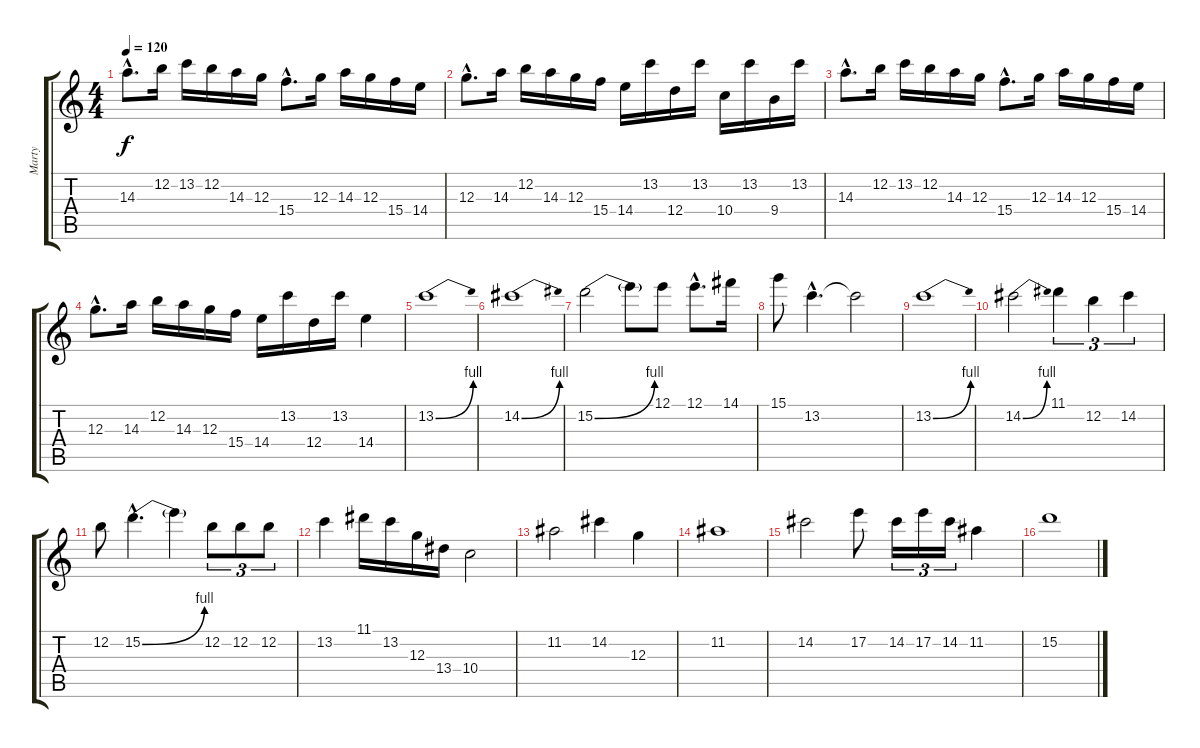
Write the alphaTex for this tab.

\track ("Marty" "Marty") {instrument distortionguitar}
\staff {score tabs}
\tuning (E4 B3 G3 D3 A2 E2) {hide}
\ts (4 4)
\tempo 120
\clef g2
\ks c
14.3{hac}.8{d dy f} 12.2.16 13.2.16 12.2.16 14.3.16 12.3.16 15.4{hac}.8{d} 12.3.16 14.3.16 12.3.16 15.4.16 14.4.16 |
12.3{hac}.8{d} 14.3.16 12.2.16 14.3.16 12.3.16 15.4.16 14.4.16 13.2.16 12.4.16 13.2.16 10.4.16 13.2.16 9.4.16 13.2.16 |
14.3{hac}.8{d} 12.2.16 13.2.16 12.2.16 14.3.16 12.3.16 15.4{hac}.8{d} 12.3.16 14.3.16 12.3.16 15.4.16 14.4.16 |
12.3{hac}.8{d} 14.3.16 12.2.16 14.3.16 12.3.16 15.4.16 14.4.16 13.2.16 12.4.16 13.2.16 14.4.4 |
13.2{be (bend 0 0 60 4)}.1 |
14.2{be (bend 0 0 60 4)}.1 |
15.2{be (bend 0 0 60 4)}.2 15.2{t}.8 12.1.8 12.1{hac}.8{d} 14.1.16 |
15.1.8 13.2{hac}.4{d} 13.2{t}.2 |
13.2{be (bend 0 0 60 4)}.1 |
14.2{be (bend 0 0 60 4)}.2 11.1.4{tu (3 2)} 12.2.4{tu (3 2)} 14.2.4{tu (3 2)} |
12.2.8 15.2{be (bend 0 0 60 4) hac}.4{d} 15.2{t}.4 12.2.8{tu (3 2)} 12.2.8{tu (3 2)} 12.2.8{tu (3 2)} |
13.2.4 11.1.16 13.2.16 12.3.16 13.4.16 10.4.2 |
11.2.2 14.2.4 12.3.4 |
11.2.1 |
14.2.2 17.2.8 14.2.16{tu (3 2)} 17.2.16{tu (3 2)} 14.2.16{tu (3 2)} 11.2.4 |
15.2.1
